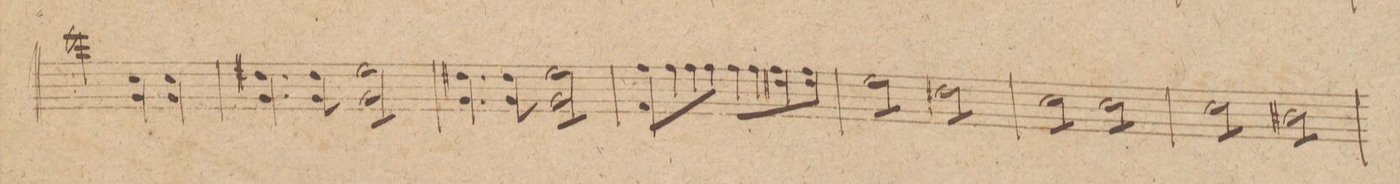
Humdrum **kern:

**kern	**dynam
*I"Violino 1mo	*
*clefG2	*
*k[f#c#g#]	*
*met(c|)	*
*M2/2	*
2eee\	.
4cc# 4g#\	.
4cc# 4g#\	.
=133	=133
4.dd#X 4.g#\	.
8dd# 8g#\	.
*tremolo	*
8ee 8g#\L	.
8ee 8g#\	.
8ee 8g#\	.
8ee 8g#\J	.
*Xtremolo	*
=134	=134
4.dd#X 4.g#\	.
8dd# 8g#\	.
*tremolo	*
8ee 8g#\L	.
8ee 8g#\	.
8ee 8g#\	.
8ee 8g#\J	.
*Xtremolo	*
=135	=135
8ff#L 8f#\	.
8ff#\	.
8ff#\	.
8ff#\J	.
8ff#\L	.
8ff#\	.
8ff# 8dd#X\	.
8ff#J 8dd#\	.
=136	=136
*tremolo	*
8ee\L	.
8ee\	.
8ee\	.
8ee\J	.
8dd#X\L	.
8dd#X\	.
8dd#X\	.
8dd#X\J	.
=137	=137
8cc#\L	.
8cc#\	.
8cc#\	.
8cc#\J	.
8cc#\L	.
8cc#\	.
8cc#\	.
8cc#\J	.
=138	=138
8cc#\L	.
8cc#\	.
8cc#\	.
8cc#\J	.
8b#X\L	.
8b#X\	.
8b#X\	.
8b#X\J	.
*Xtremolo	*
=139	=139
*-	*-
